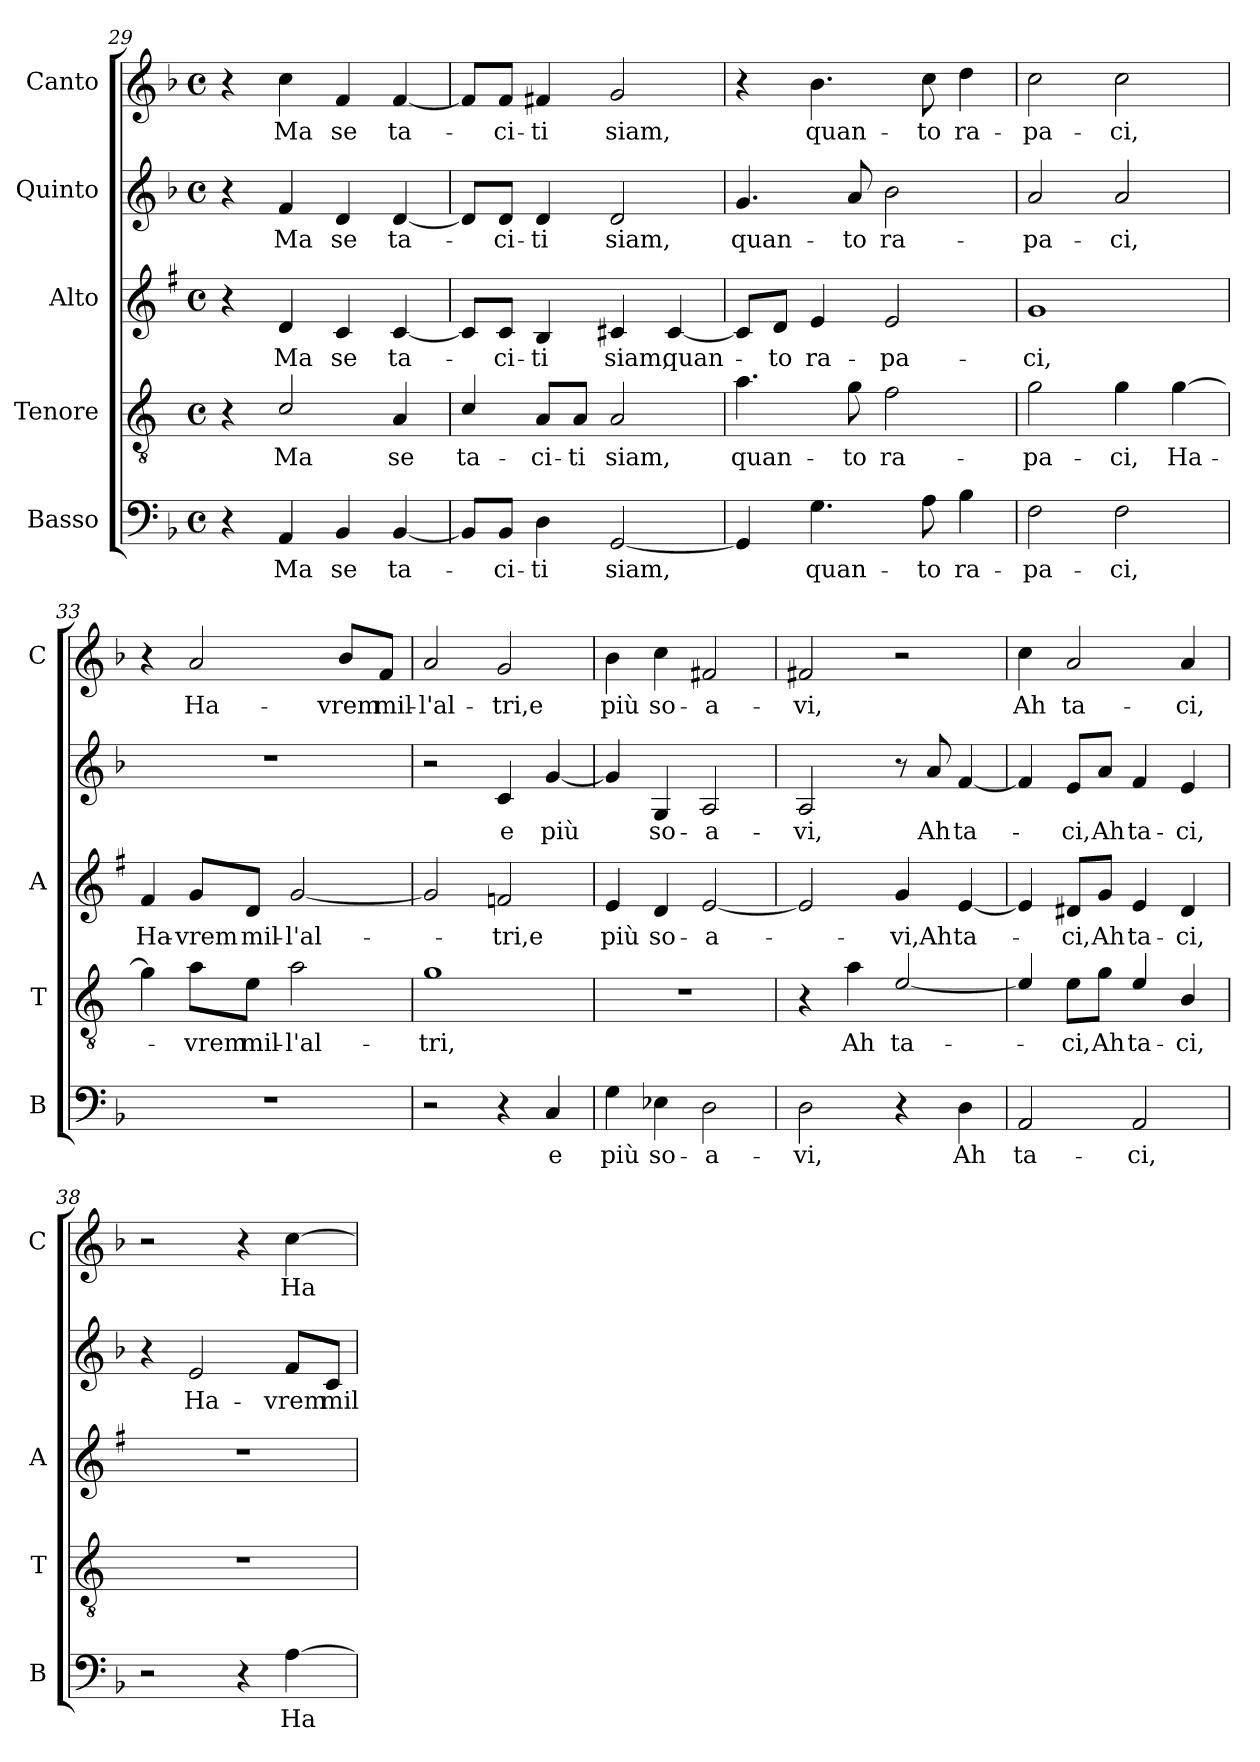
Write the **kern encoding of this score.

**kern	**text	**kern	**text	**kern	**text	**kern	**text	**kern	**text
*part5	*part5	*part4	*part4	*part3	*part3	*part2	*part2	*part1	*part1
*staff5	*staff5	*staff4	*staff4	*staff3	*staff3	*staff2	*staff2	*staff1	*staff1
*I"Basso	*	*I"Tenore	*	*I"Alto	*	*I"Quinto	*	*I"Canto	*
*I'B	*	*I'T	*	*I'A	*	*	*	*I'C	*
!!LO:LB:g=z
*clefF4	*	*clefGv2	*	*clefG2	*	*clefG2	*	*clefG2	*
*	*	*ITrd4c7	*	*ITrd1c2	*	*	*	*	*
*k[b-]	*	*k[b-]	*	*k[b-]	*	*k[b-]	*	*k[b-]	*
*F:	*	*F:	*	*F:	*	*F:	*	*F:	*
*M4/4	*	*M4/4	*	*M4/4	*	*M4/4	*	*M4/4	*
*met(c)	*	*met(c)	*	*met(c)	*	*met(c)	*	*met(c)	*
=29	=29	=29	=29	=29	=29	=29	=29	=29	=29
4r	.	4r	.	4r	.	4r	.	4r	.
!	!LO:LY:b	!	!LO:LY:b	!	!LO:LY:b	!	!LO:LY:b	!	!LO:LY:b
4AA/	Ma	2F/	Ma	4c/	Ma	4f/	Ma	4cc\	Ma
!	!LO:LY:b	!	!	!	!LO:LY:b	!	!LO:LY:b	!	!LO:LY:b
4BB-/	se	.	.	4B-/	se	4d/	se	4f/	se
!	!LO:LY:b	!	!LO:LY:b	!	!LO:LY:b	!	!LO:LY:b	!	!LO:LY:b
[4BB-/	ta-	4D/	se	[4B-/	ta-	[4d/	ta-	[4f/	ta-
=30	=30	=30	=30	=30	=30	=30	=30	=30	=30
!	!	!	!LO:LY:b	!	!	!	!	!	!
8BB-/L]	.	4F/	ta-	8B-/L]	.	8d/L]	.	8f/L]	.
!	!LO:LY:b	!	!	!	!LO:LY:b	!	!LO:LY:b	!	!LO:LY:b
8BB-/J	-ci-	.	.	8B-/J	-ci-	8d/J	-ci-	8f/J	-ci-
!	!LO:LY:b	!	!LO:LY:b	!	!LO:LY:b	!	!LO:LY:b	!	!LO:LY:b
4D\	-ti	8D/L	-ci-	4A/	-ti	4d/	-ti	4f#X/	-ti
!	!	!	!LO:LY:b	!	!	!	!	!	!
.	.	8D/J	-ti	.	.	.	.	.	.
!	!LO:LY:b	!	!LO:LY:b	!	!LO:LY:b	!	!LO:LY:b	!	!LO:LY:b
[2GG/	siam,	2D/	siam,	4Bn/	siam,	2d/	siam,	2g/	siam,
!	!	!	!	!	!LO:LY:b	!	!	!	!
.	.	.	.	[4B/	quan-	.	.	.	.
=31	=31	=31	=31	=31	=31	=31	=31	=31	=31
!	!	!	!LO:LY:b	!	!	!	!LO:LY:b	!	!
4GG/]	.	4.d\	quan-	8B/L]	.	4.g/	quan-	4r	.
!	!	!	!	!	!LO:LY:b	!	!	!	!
.	.	.	.	8c/J	-to	.	.	.	.
!	!LO:LY:b	!	!	!	!LO:LY:b	!	!	!	!LO:LY:b
4.G\	quan-	.	.	4d/	ra-	.	.	4.b-\	quan-
!	!	!	!LO:LY:b	!	!	!	!LO:LY:b	!	!
.	.	8c\	-to	.	.	8a/	-to	.	.
!	!	!	!LO:LY:b	!	!LO:LY:b	!	!LO:LY:b	!	!
.	.	2B-\	ra-	2d/	-pa-	2b-\	ra-	.	.
!	!LO:LY:b	!	!	!	!	!	!	!	!LO:LY:b
8A\	-to	.	.	.	.	.	.	8cc\	-to
!	!LO:LY:b	!	!	!	!	!	!	!	!LO:LY:b
4B-\	ra-	.	.	.	.	.	.	4dd\	ra-
=32	=32	=32	=32	=32	=32	=32	=32	=32	=32
!	!LO:LY:b	!	!LO:LY:b	!	!LO:LY:b	!	!LO:LY:b	!	!LO:LY:b
2F\	-pa-	2c\	-pa-	1f	-ci,	2a/	-pa-	2cc\	-pa-
!	!LO:LY:b	!	!LO:LY:b	!	!	!	!LO:LY:b	!	!LO:LY:b
2F\	-ci,	4c\	-ci,	.	.	2a/	-ci,	2cc\	-ci,
!	!	!	!LO:LY:b	!	!	!	!	!	!
.	.	[4c\	Ha-	.	.	.	.	.	.
=33	=33	=33	=33	=33	=33	=33	=33	=33	=33
!	!	!	!	!	!LO:LY:b	!	!	!	!
1r	.	4c\]	.	4e/	Ha-	1r	.	4r	.
!	!	!	!LO:LY:b	!	!LO:LY:b	!	!	!	!LO:LY:b
.	.	8d\L	-vrem	8f/L	-vrem	.	.	2a/	Ha-
!	!	!	!LO:LY:b	!	!LO:LY:b	!	!	!	!
.	.	8A\J	mil-	8c/J	mil-	.	.	.	.
!	!	!	!LO:LY:b	!	!LO:LY:b	!	!	!	!
.	.	2d\	-l'al-	[2f/	-l'al-	.	.	.	.
!	!	!	!	!	!	!	!	!	!LO:LY:b
.	.	.	.	.	.	.	.	8b-/L	-vrem
!	!	!	!	!	!	!	!	!	!LO:LY:b
.	.	.	.	.	.	.	.	8f/J	mil-
=34	=34	=34	=34	=34	=34	=34	=34	=34	=34
!	!	!	!LO:LY:b	!	!	!	!	!	!LO:LY:b
2r	.	1c	-tri,	2f/]	.	2r	.	2a/	-l'al-
!	!	!	!	!	!LO:LY:b	!	!LO:LY:b	!	!LO:LY:b
4r	.	.	.	2e-X/	-tri,e	4c/	e	2g/	-tri,e
!	!LO:LY:b	!	!	!	!	!	!LO:LY:b	!	!
4C/	e	.	.	.	.	[4g/	più	.	.
!!LO:LB:g=z
=35	=35	=35	=35	=35	=35	=35	=35	=35	=35
!	!LO:LY:b	!	!	!	!LO:LY:b	!	!	!	!LO:LY:b
4G\	più	1r	.	4d/	più	4g/]	.	4b-\	più
!	!LO:LY:b	!	!	!	!LO:LY:b	!	!LO:LY:b	!	!LO:LY:b
4E-X\	so-	.	.	4c/	so-	4G/	so-	4cc\	so-
!	!LO:LY:b	!	!	!	!LO:LY:b	!	!LO:LY:b	!	!LO:LY:b
2D\	-a-	.	.	[2d/	-a-	2A/	-a-	2f#X/	-a-
=36	=36	=36	=36	=36	=36	=36	=36	=36	=36
!	!LO:LY:b	!	!	!	!	!	!LO:LY:b	!	!LO:LY:b
2D\	-vi,	4r	.	2d/]	.	2A/	-vi,	2f#X/	-vi,
!	!	!	!LO:LY:b	!	!	!	!	!	!
.	.	4d\	Ah	.	.	.	.	.	.
!	!	!	!LO:LY:b	!	!LO:LY:b	!	!	!	!
4r	.	[2A/	ta-	4f/	-vi,Ah	8r	.	2r	.
!	!	!	!	!	!	!	!LO:LY:b	!	!
.	.	.	.	.	.	8a/	Ah	.	.
!	!LO:LY:b	!	!	!	!LO:LY:b	!	!LO:LY:b	!	!
4D\	Ah	.	.	[4d/	ta-	[4f/	ta-	.	.
=37	=37	=37	=37	=37	=37	=37	=37	=37	=37
!	!LO:LY:b	!	!	!	!	!	!	!	!LO:LY:b
2AA/	ta-	4A/]	.	4d/]	.	4f/]	.	4cc\	Ah
!	!	!	!LO:LY:b	!	!LO:LY:b	!	!LO:LY:b	!	!LO:LY:b
.	.	8A\L	-ci,	8c#X/L	-ci,	8e/L	-ci,	2a/	ta-
!	!	!	!LO:LY:b	!	!LO:LY:b	!	!LO:LY:b	!	!
.	.	8c\J	Ah	8f/J	Ah	8a/J	Ah	.	.
!	!LO:LY:b	!	!LO:LY:b	!	!LO:LY:b	!	!LO:LY:b	!	!
2AA/	-ci,	4A/	ta-	4d/	ta-	4f/	ta-	.	.
!	!	!	!LO:LY:b	!	!LO:LY:b	!	!LO:LY:b	!	!LO:LY:b
.	.	4E/	-ci,	4c#/	-ci,	4e/	-ci,	4a/	-ci,
=38	=38	=38	=38	=38	=38	=38	=38	=38	=38
2r	.	1r	.	1r	.	4r	.	2r	.
!	!	!	!	!	!	!	!LO:LY:b	!	!
.	.	.	.	.	.	2e/	Ha-	.	.
4r	.	.	.	.	.	.	.	4r	.
!	!LO:LY:b	!	!	!	!	!	!LO:LY:b	!	!LO:LY:b
[4A\	Ha-	.	.	.	.	8f/L	-vrem	[4cc\	Ha-
!	!	!	!	!	!	!	!LO:LY:b	!	!
.	.	.	.	.	.	8c/J	mil-	.	.
=	=	=	=	=	=	=	=	=	=
*-	*-	*-	*-	*-	*-	*-	*-	*-	*-
